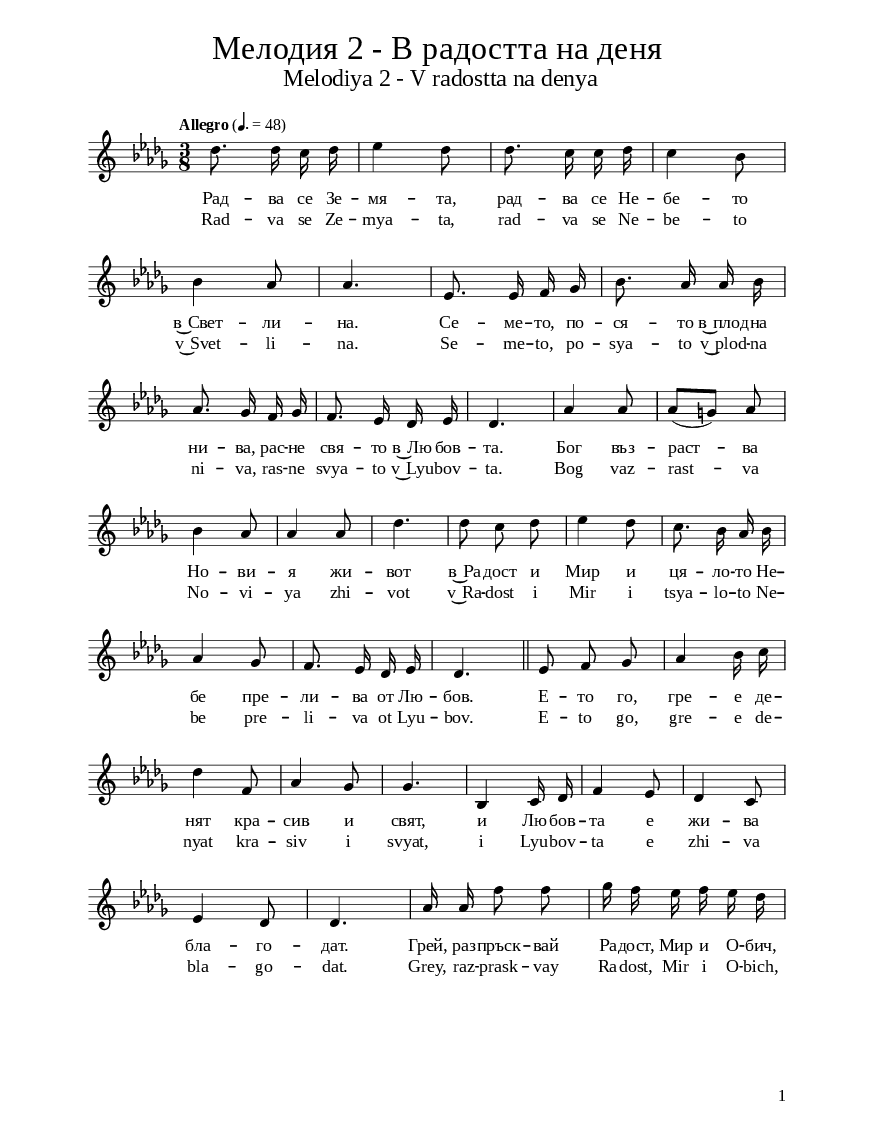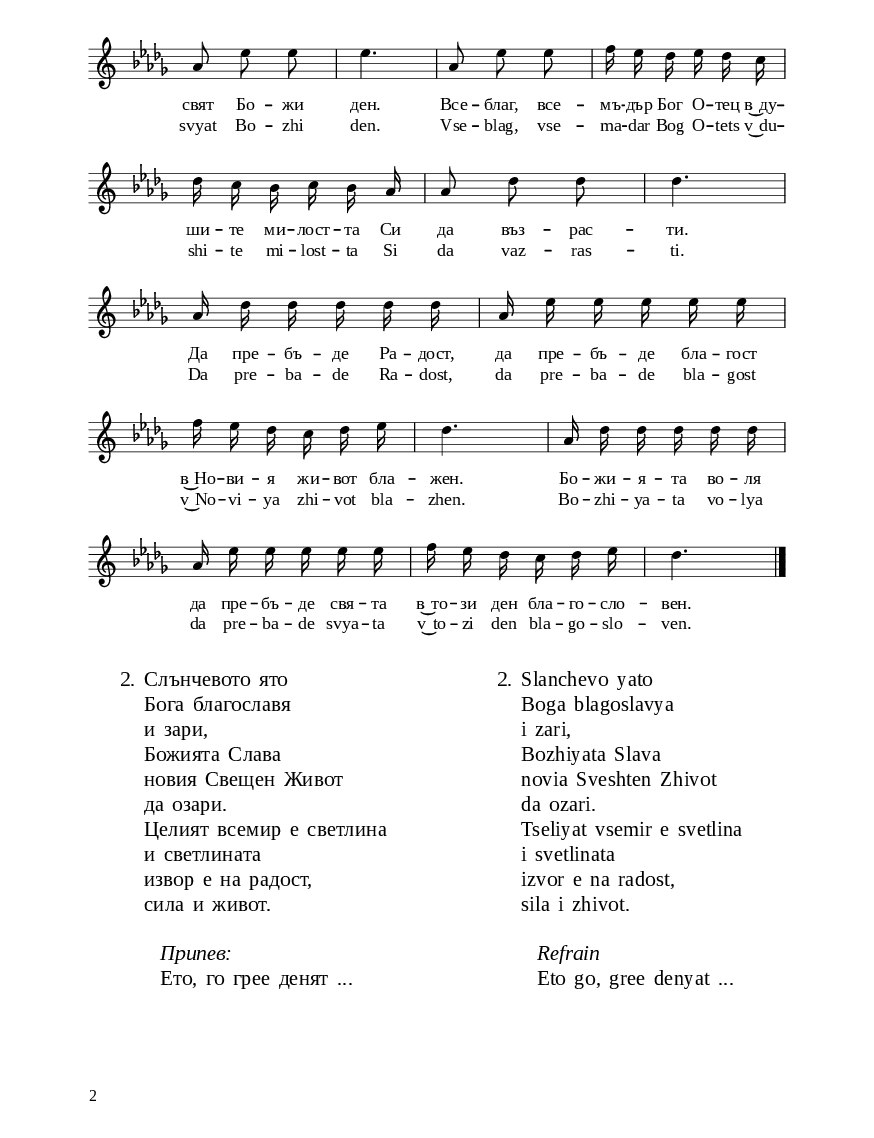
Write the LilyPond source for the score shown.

\version "2.22.1"

% include paper part and global functions
\include "include/globals.ily"

\bookpart {
  \include "include/bookpart-paper.ily"
  \score {
    \include "include/score-layout.ily"

    \new Voice \absolute {
      \clef treble
      \key des \major
      \time 3/8
      \tempoFunc "Allegro" 4. "48"
      \autoBeamOff
      des''8. des''16 c''16 des''16
      | % 2
      es''4 des''8 | % 3
      des''8. c''16 c''16 des''16
      | % 4
      c''4 bes'8 \break | % 5
      bes'4  as'8 | % 6
      as'4. | % 7
      es'8.  es'16  f'16  ges'16  | % 8
      bes'8.  as'16  as'16 bes'16 \break | % 9
      as'8.  ges'16  f'16  ges'16 |

      f'8.  es'16  des'16  es'16 | % 11
      des'4. | % 12
      as'4  as'8   | % 13
      as'8 [(  g'8 )]  as'8 \break| % 14
      bes'4  as'8  | % 15
      as'4  as'8 | % 16
      des''4.  | % 17
      des''8 c''8 des''8 | % 18
      es''4 des''8 | % 19
      c''8. bes'16  as'16 bes'16 \break |

      as'4  ges'8  | % 21
      f'8.  es'16  des'16  es'16 | % 22
      des'4. \bar "||"
      es'8  f'8  ges'8 | % 24
      as'4 bes'16 c''16 \break | % 25
      des''4  f'8 | % 26
      as'4  ges'8 | % 27
      ges'4. | % 28
      bes4  c'16  des'16   | % 29
      f'4  es'8  |
      des'4  c'8  \break | % 31
      es'4  des'8 | % 32
      des'4. | % 33
      as'16  as'16 f''8 f''8 | % 34
      ges''16 f''16 es''16 f''16
      es''16 des''16 \break  | % 35
      as'8 es''8 es''8 | % 36
      es''4.  | % 37
      as'8 es''8 es''8   | % 38
      f''16 es''16 des''16 es''16
      des''16 c''16 \break| % 39
      des''16 c''16 bes'16 c''16
      bes'16  as'16 |
      as'8 des''8 des''8 | % 41
      des''4. \break | % 42
      as'16 des''16 des''16 des''16
      des''16 des''16  | % 43
      as'16 es''16 es''16 es''16
      es''16 es''16 \break | % 44
      f''16 es''16 des''16 c''16
      des''16 es''16 | % 45
      des''4. | % 46
      as'16 des''16 des''16 des''16
      des''16 des''16 \break | % 47
      as'16 es''16 es''16 es''16
      es''16 es''16 | % 48
      f''16 es''16 des''16 c''16
      des''16 es''16 | % 49
      des''4. \bar "|."
    }

    \addlyrics {
      Рад -- ва се Зе -- мя -- та, рад --
      ва се Не -- бе -- то в~Свет -- ли
      -- на. Се -- ме -- то, по -- ся -- то
      в~плод -- на ни -- ва, рас -- не
      свя -- то в~Лю -- бов -- та. Бог
      въз -- раст -- ва Но -- ви -- я
      жи -- вот в~Ра -- дост и Мир и
      ця -- ло -- то Не -- бе пре -- ли --
      ва от Лю -- бов. Е -- то го, гре --
      е де -- нят кра -- сив и свят, и
      Лю -- бов -- та е жи -- ва бла --
      го -- дат. Грей, раз -- пръск -- вай
      Ра -- дост, Мир и О -- бич, свят
      Бо -- жи ден. Все -- благ, все --
      мъ -- дър Бог О -- тец в~ду -- ши
      -- те ми -- лост -- та Си да въз --
      рас -- ти. Да пре -- бъ -- де Ра --
      дост, да пре -- бъ -- де бла --
      гост в~Но -- ви -- я жи -- вот бла
      -- жен. Бо -- жи -- я -- та во -- ля
      да пре -- бъ -- де свя -- та в~то
      -- зи ден бла -- го -- сло -- вен.}
      \addlyrics {
        Rad -- va se Ze -- mya -- ta, rad --
        va se Ne -- be -- to v~Svet -- li
        -- na. Se -- me -- to, po -- sya -- to
        v~plod -- na ni -- va, ras -- ne
        svya -- to v~Lyu -- bov -- ta. Bog
        vaz -- rast -- va No -- vi -- ya
        zhi -- vot v~Ra -- dost i Mir i
        tsya -- lo -- to Ne -- be pre -- li --
        va ot Lyu -- bov. E -- to go, gre --
        e de -- nyat kra -- siv i svyat, i
        Lyu -- bov -- ta e zhi -- va bla --
        go -- dat. Grey, raz -- prask -- vay
        Ra -- dost, Mir i O -- bich, svyat
        Bo -- zhi den. Vse -- blag, vse --
        ma -- dar Bog O -- tets v~du -- shi
        -- te mi -- lost -- ta Si da vaz --
        ras -- ti. Da pre -- ba -- de Ra --
        dost, da pre -- ba -- de bla --
        gost v~No -- vi -- ya zhi -- vot bla
        -- zhen. Bo -- zhi -- ya -- ta vo -- lya
        da pre -- ba -- de svya -- ta v~to
        -- zi den bla -- go -- slo -- ven.}


        \header {
          title = \titleFunc "Мелодия 2 - В радостта на деня" " Melodiya 2 - V radostta na denya"
        }

        \midi{}

      } % score

      \markup \fontsize #bgCoupletFontSize {
        \hspace #3
        \override #`(baseline-skip . ,bgCoupletBaselineSkip)
        \column {
          \line {  2. Слънчевото ято}

          \line {   "   " Бога благославя}

          \line {   "   " и зари,}

          \line {   "   " Божията Слава}

          \line {   "   " новия Свещен Живот}

          \line {   "   " да озари.}

          \line {   "   " Целият всемир е светлина}

          \line {   "   " и светлината}

          \line {   "   " извор е на радост,}

          \line {   "   " сила и живот.}
          \line {   "   " }
          \line \italic {   "      " Припев:}
          \line {   "      " Ето, го грее денят ...}


        }

        \hspace #10
        \override #`(baseline-skip . ,bgCoupletBaselineSkip)
        \column {
          \line { 2. Slanchevo yato}
          \line {   "   " Boga blagoslavya}

          \line {   "   " i zari,}

          \line {   "   " Bozhiyata Slava}

          \line {   "   " novia Sveshten Zhivot}

          \line {   "   " da ozari.}

          \line {   "   " Tseliyat vsemir e svetlina}

          \line {   "   " i svetlinata}

          \line {   "   " izvor e na radost,}

          \line {   "   " sila i zhivot.}
          \line {   "   " }
          \line \italic {   "      " Refrain}
          \line {   "      " Eto go, gree denyat ...}

        } %column
      } % markup

      \pageBreak

      % include foreign translation(s) of the song
      \version "2.22.1"

\markup \fill-line { \fontsize #deTitleFontSize "Melodie 2 - Erhabenes Leben" }
\markup \null
\markup \null
\markup \fontsize #deCoupletFontSize {
  \hspace #12
  \override #`(baseline-skip . ,deCoupletBaselineSkip)

  \column {
    \line { " " }


 \line { 1.  Die Erde freut sich,}

 \line { "   "der Himmel freut sich im Licht.}

 \line { "   "Das Korn, im Fruchtacker gesät,}

 \line { "   "gedeiht heilig in der Liebe. }

 \line { "   "Gott lässt das neue Leben wachsen}

 \line { "   "in Freude und Frieden}

 \line { "   "und der ganze Himmel fließt von Liebe über.}
 \line { " "}

 \line \italic { "   "Refrain:}

 \line { "   "Nun ist der Tag schön und heilig,}

 \line { "   "und die Liebe ist ein lebendiger Segen.}

 \line { "   "Scheine, verstreue Freude, Frieden und Liebe,}

 \line { "   "heiliger göttlicher Tag. }

 \line { "   "Allgütiger, allweiser Gottvater}

 \line { "   "lass Deine Gnade in den Seelen wachsen.}

 \line { "   "Auf dass die Freude auf ewig ist,}

 \line { "   "auf dass die Güte auf ewig ist}

 \line { "   "im neuen seligen Leben.}

 \line { "   "Möge der göttliche Wille heilig in diesem  }

 \line { "   "gesegneten Tag auf ewig sein.}
 \line { " "}

 \line { 2. Der Schwarm aus der Sonne segnet und scheint,}

 \line { "   "damit der göttliche Ruhm das heilige Leben bescheint. }

 \line { "   "Die ganze Welt ist Licht und das Licht}

 \line { "   "ist Quelle von Freude, Kraft und Leben.}


\line { " " }

\line \italic {"   " Refrain ...}

 \line { "   "Nun scheint der Tag...}

 }
}


    } % bookpart

    % Più mosso
    %
